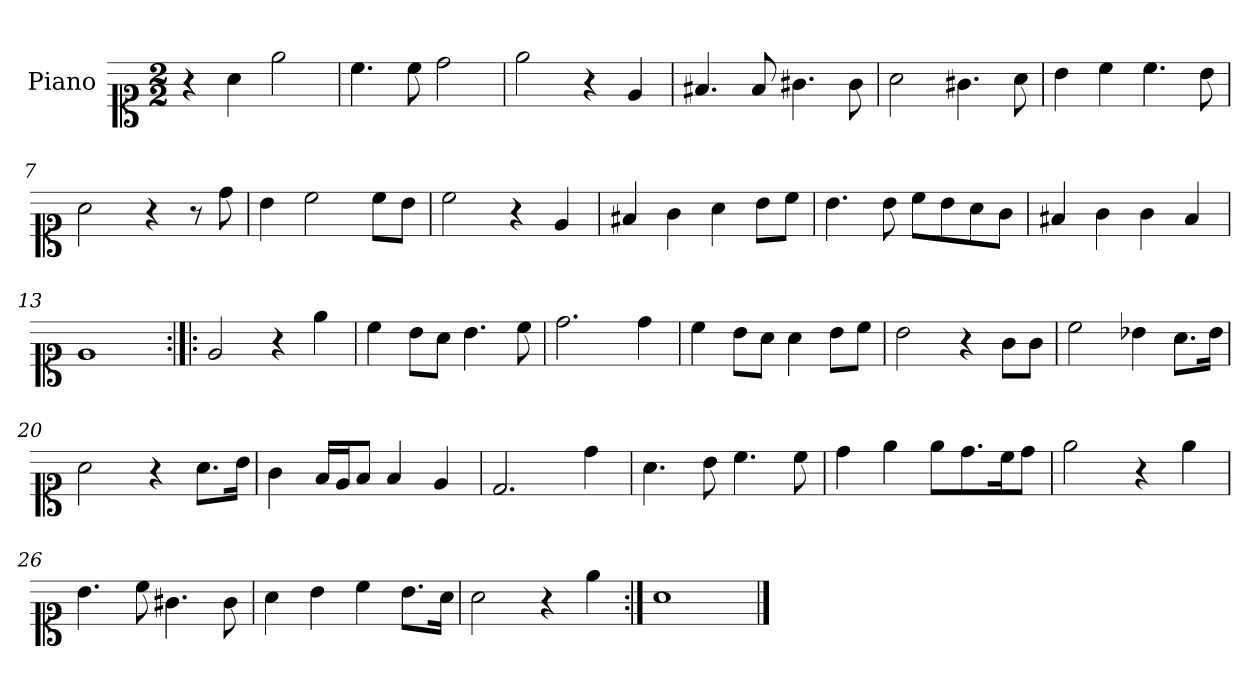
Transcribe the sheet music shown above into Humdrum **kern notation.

**kern
*part1
*staff1
*I"Piano
*I'Pno.
*clefC1
*k[]
*M2/2
=1
4r
4a\
2ee\
=2
4.cc\
8cc\
2dd\
=3
2ee\
4r
4e/
=4
4.f#X/
8f#/
4.g#X\
8g#\
=5
2a\
4.g#X\
8a\
=6
4b\
4cc\
4.cc\
8b\
=7
2a\
4r
8r
8dd\
=8
4b\
2cc\
8cc\L
8b\J
=9
2cc\
4r
4e/
=10
4f#X/
4g\
4a\
8b\L
8cc\J
!!LO:LB:g=z
=11
4.b\
8b\
8cc\L
8b\
8a\
8g\J
=12
4f#X/
4g\
4g\
4f#/
=13
1e
=14:|!|:
2e/
4r
4ee\
=15
4cc\
8b\L
8a\J
4.b\
8cc\
=16
2.dd\
4dd\
=17
4cc\
8b\L
8a\J
4a\
8b\L
8cc\J
=18
2b\
4r
8g\L
8g\J
=19
2cc\
4b-X\
8.a\L
16b-\Jk
!!LO:LB:g=z
=20
2a\
4r
8.a\L
16b\Jk
=21
4g\
16f/LL
16e/J
8f/J
4f/
4e/
=22
2.d/
4dd\
=23
4.a\
8b\
4.cc\
8cc\
=24
4dd\
4ee\
8ee\L
8.dd\
16cc\K
8dd\J
=25
2ee\
4r
4ee\
=26
4.b\
8cc\
4.g#X\
8g#\
=27
4a\
4b\
4cc\
8.b\L
16a\Jk
=28
2a\
4r
4ee\
!!LO:LB:g=z
=29:|!
1a
==
*-
